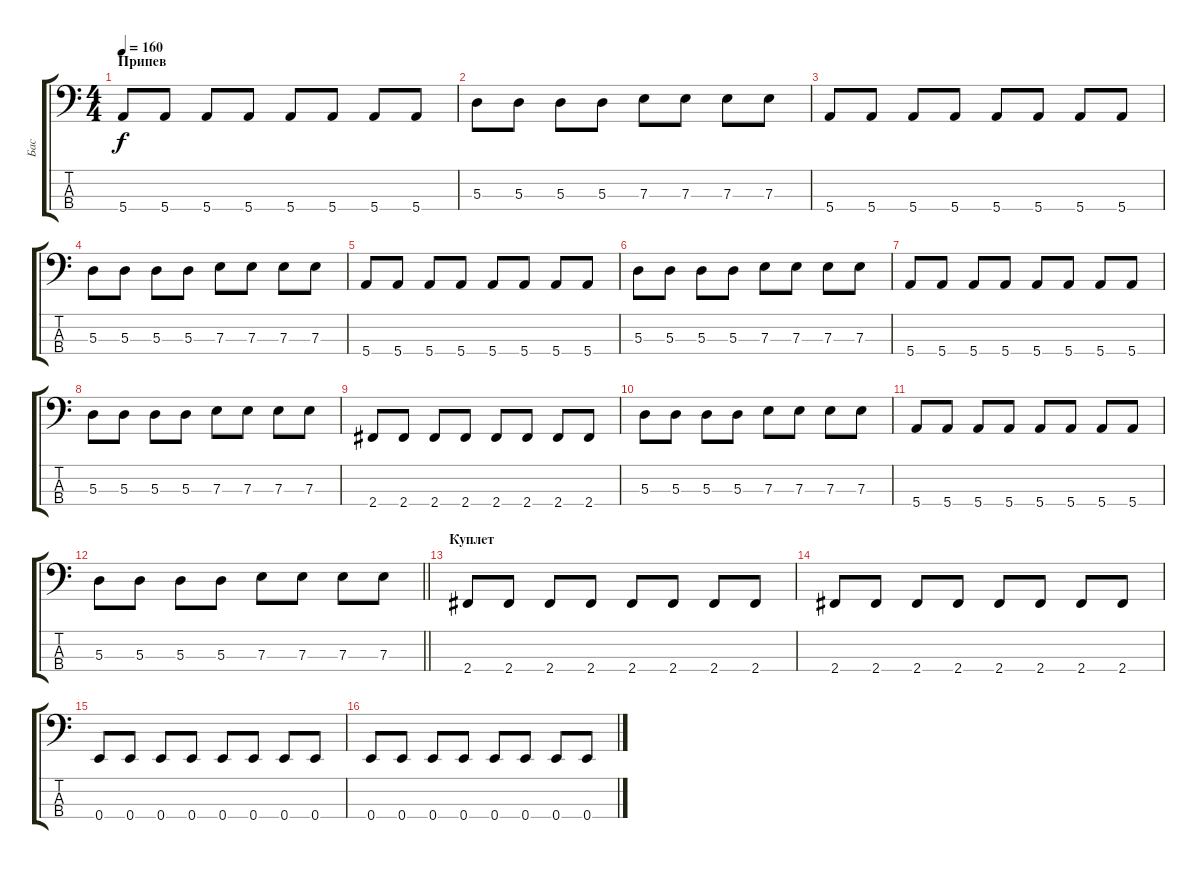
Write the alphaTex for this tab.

\track ("Бас" "Бас") {instrument electricbassfinger}
\staff {score tabs}
\tuning (G2 D2 A1 E1) {hide}
\ts (4 4)
\section ("" "Припев")
\tempo 160
\clef f4
\ks c
5.4.8{dy f} 5.4.8 5.4.8 5.4.8 5.4.8 5.4.8 5.4.8 5.4.8 |
5.3.8 5.3.8 5.3.8 5.3.8 7.3.8 7.3.8 7.3.8 7.3.8 |
5.4.8 5.4.8 5.4.8 5.4.8 5.4.8 5.4.8 5.4.8 5.4.8 |
5.3.8 5.3.8 5.3.8 5.3.8 7.3.8 7.3.8 7.3.8 7.3.8 |
5.4.8 5.4.8 5.4.8 5.4.8 5.4.8 5.4.8 5.4.8 5.4.8 |
5.3.8 5.3.8 5.3.8 5.3.8 7.3.8 7.3.8 7.3.8 7.3.8 |
5.4.8 5.4.8 5.4.8 5.4.8 5.4.8 5.4.8 5.4.8 5.4.8 |
5.3.8 5.3.8 5.3.8 5.3.8 7.3.8 7.3.8 7.3.8 7.3.8 |
2.4.8 2.4.8 2.4.8 2.4.8 2.4.8 2.4.8 2.4.8 2.4.8 |
5.3.8 5.3.8 5.3.8 5.3.8 7.3.8 7.3.8 7.3.8 7.3.8 |
5.4.8 5.4.8 5.4.8 5.4.8 5.4.8 5.4.8 5.4.8 5.4.8 |
\barLineRight lightlight
5.3.8 5.3.8 5.3.8 5.3.8 7.3.8 7.3.8 7.3.8 7.3.8 |
\section ("" "Куплет")
2.4.8 2.4.8 2.4.8 2.4.8 2.4.8 2.4.8 2.4.8 2.4.8 |
2.4.8 2.4.8 2.4.8 2.4.8 2.4.8 2.4.8 2.4.8 2.4.8 |
0.4.8 0.4.8 0.4.8 0.4.8 0.4.8 0.4.8 0.4.8 0.4.8 |
0.4.8 0.4.8 0.4.8 0.4.8 0.4.8 0.4.8 0.4.8 0.4.8
